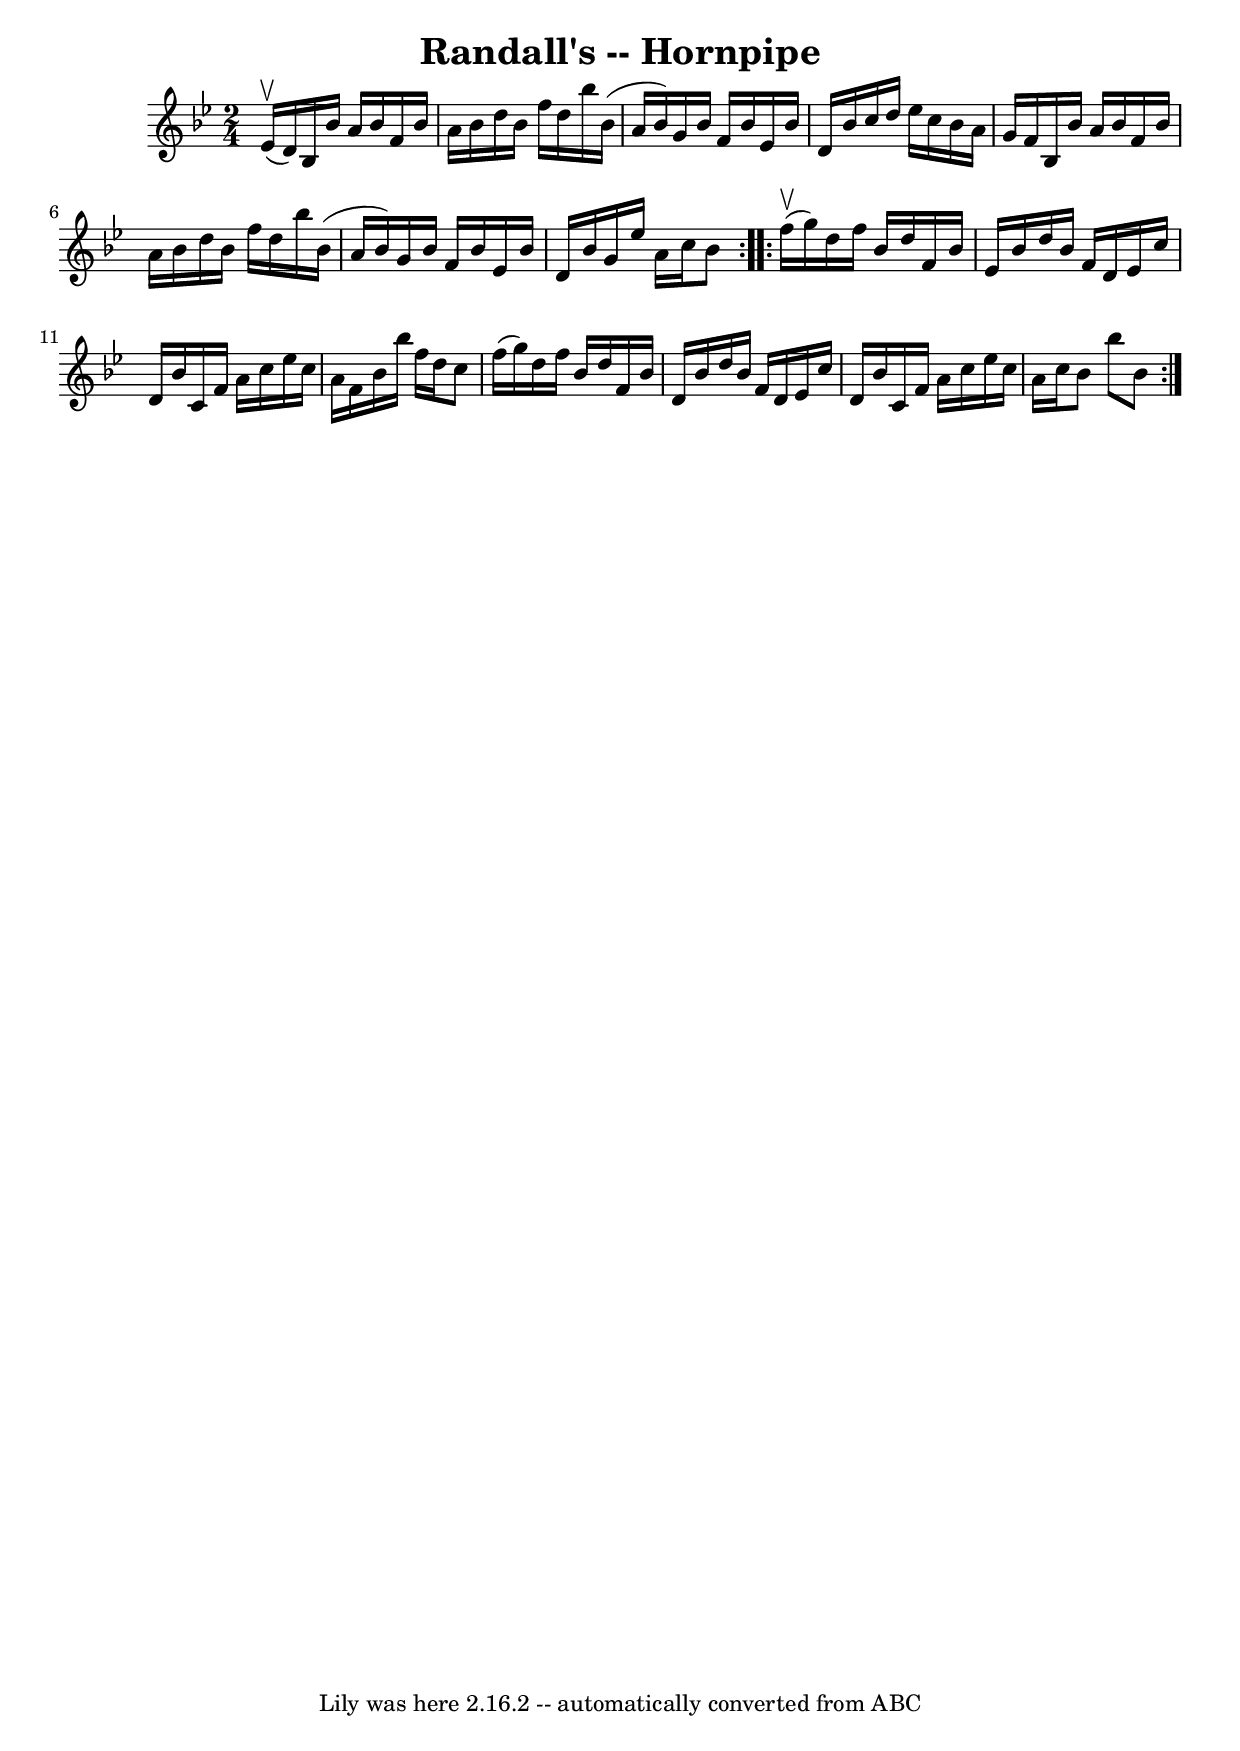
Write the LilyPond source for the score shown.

\version "2.16.2"
\include "Mammoth.ily"
\header {
	%% book = "Cole's 1000 Fiddle Tunes"
	crossRefNumber = "1"
	footnotes = ""
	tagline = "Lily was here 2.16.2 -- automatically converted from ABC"
	title = "Randall's -- Hornpipe"
}
voicedefault =  {


\repeat volta 2 {
\time 2/4 
\key bes \major ees'16 (^\upbow d'16) |
 bes16    
bes'16 a'16 bes'16 f'16 bes'16 a'16 bes'16  |
 d''16  
 bes'16 f''16 d''16 bes''16 bes'16 (a'16 bes'16) |
 
 g'16 bes'16 f'16 bes'16 ees'16 bes'16 d'16 bes'16  
|
 c''16 d''16 ees''16 c''16 bes'16 a'16 g'16 f'16 
 |
 bes16 bes'16 a'16 bes'16 f'16 bes'16 a'16    
bes'16  |
 d''16 bes'16 f''16 d''16 bes''16 bes'16 (
a'16 bes'16) |
 g'16 bes'16 f'16 bes'16 ees'16    
bes'16 d'16 bes'16  |
 g'16 ees''16 a'16 c''16 bes'8  
}     \repeat volta 2 { f''16 (^\upbow g''16) |
 d''16    
f''16 bes'16 d''16 f'16 bes'16 ees'16 bes'16  |
   
d''16 bes'16 f'16 d'16 ees'16 c''16 d'16 bes'16  |
  
 c'16 f'16 a'16 c''16 ees''16 c''16 a'16 f'16  |
   
bes'16 bes''16 f''16 d''16 c''8 f''16 (g''16) |
     
d''16 f''16 bes'16 d''16 f'16 bes'16 d'16 bes'16  |
 
 d''16 bes'16 f'16 d'16 ees'16 c''16 d'16 bes'16  
|
 c'16 f'16 a'16 c''16 ees''16 c''16 a'16 c''16  
|
 bes'8 bes''8 bes'8  }   
}

\score{
    <<

	\context Staff="default"
	{
	    \voicedefault 
	}

    >>
	\layout {
	}
	\midi {}
}
